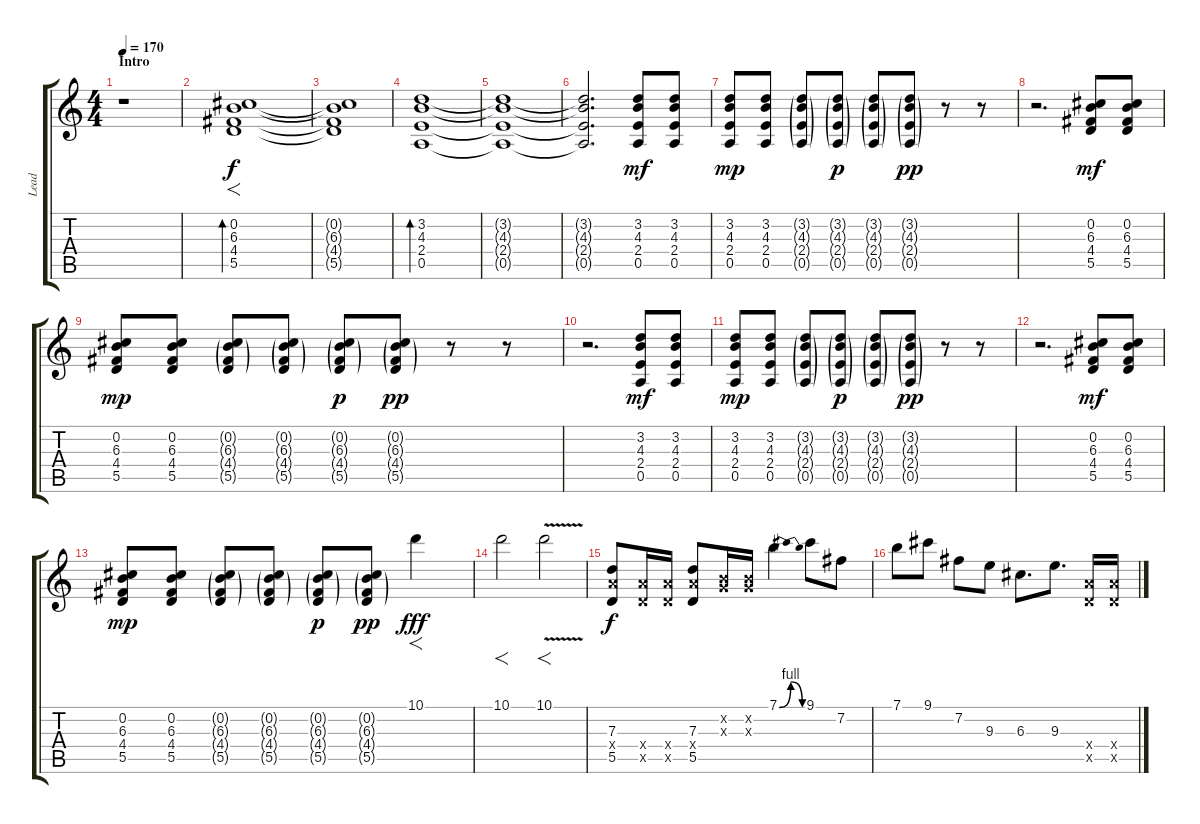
\track ("Lead" "Lead") {instrument distortionguitar}
\staff {score tabs}
\tuning (E4 B3 G3 D3 A2 E2) {hide}
\ts (4 4)
\section ("" "Intro")
\tempo 170
\clef g2
\ks c
r.1{dy f instrument distortionguitar} |
(0.2 6.3 4.4 5.5).1{f bd 480} |
(0.2{t} 6.3{t} 4.4{t} 5.5{t}).1 |
(3.2 4.3 2.4 0.5).1{bd 480} |
(3.2{t} 4.3{t} 2.4{t} 0.5{t}).1 |
(3.2{t} 4.3{t} 2.4{t} 0.5{t}).2{d} (3.2 4.3 2.4 0.5).8{dy mf} (3.2 4.3 2.4 0.5).8 |
(3.2 4.3 2.4 0.5).8{dy mp} (3.2 4.3 2.4 0.5).8 (3.2{g} 4.3{g} 2.4{g} 0.5{g}).8 (3.2{g} 4.3{g} 2.4{g} 0.5{g}).8{dy p} (3.2{g} 4.3{g} 2.4{g} 0.5{g}).8 (3.2{g} 4.3{g} 2.4{g} 0.5{g}).8{dy pp} r.8 r.8 |
r.2{d} (0.2 6.3 4.4 5.5).8{dy mf} (0.2 6.3 4.4 5.5).8 |
(0.2 6.3 4.4 5.5).8{dy mp} (0.2 6.3 4.4 5.5).8 (0.2{g} 6.3{g} 4.4{g} 5.5{g}).8 (0.2{g} 6.3{g} 4.4{g} 5.5{g}).8 (0.2{g} 6.3{g} 4.4{g} 5.5{g}).8{dy p} (0.2{g} 6.3{g} 4.4{g} 5.5{g}).8{dy pp} r.8 r.8 |
r.2{d} (3.2 4.3 2.4 0.5).8{dy mf} (3.2 4.3 2.4 0.5).8 |
(3.2 4.3 2.4 0.5).8{dy mp} (3.2 4.3 2.4 0.5).8 (3.2{g} 4.3{g} 2.4{g} 0.5{g}).8 (3.2{g} 4.3{g} 2.4{g} 0.5{g}).8{dy p} (3.2{g} 4.3{g} 2.4{g} 0.5{g}).8 (3.2{g} 4.3{g} 2.4{g} 0.5{g}).8{dy pp} r.8 r.8 |
r.2{d} (0.2 6.3 4.4 5.5).8{dy mf} (0.2 6.3 4.4 5.5).8 |
(0.2 6.3 4.4 5.5).8{dy mp} (0.2 6.3 4.4 5.5).8 (0.2{g} 6.3{g} 4.4{g} 5.5{g}).8 (0.2{g} 6.3{g} 4.4{g} 5.5{g}).8 (0.2{g} 6.3{g} 4.4{g} 5.5{g}).8{dy p} (0.2{g} 6.3{g} 4.4{g} 5.5{g}).8{dy pp} 10.1.4{f dy fff} |
10.1.2{f} 10.1{v}.2{f} |
(7.3 7.4{x} 5.5).8{dy f} (7.4{x} 5.5{x}).16 (7.4{x} 5.5{x}).16 (7.3 7.4{x} 5.5).8 (0.2{x} 0.3{x}).16 (0.2{x} 0.3{x}).16 7.1{be (bendrelease 0 0 30 4 45 4 60 0)}.4 9.1.8 7.2.8 |
7.1.8 9.1.8 7.2.8 9.3.8 6.3.8{d} 9.3.8{d} (7.4{x} 5.5{x}).16 (7.4{x} 5.5{x}).16
